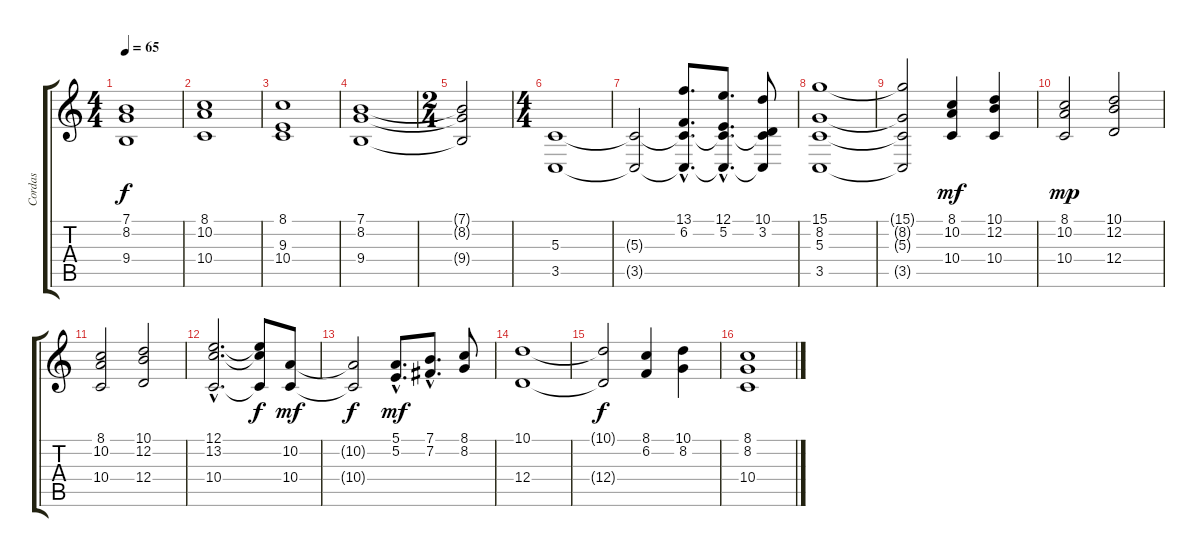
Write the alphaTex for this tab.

\track ("Cordas" "Cordas") {instrument stringensemble1}
\staff {score tabs}
\tuning (E4 B3 G3 D3 A2 E2) {hide}
\ts (4 4)
\tempo 65
\clef g2
\ks c
(7.1 8.2 9.4).1{dy f} |
(8.1 10.2 10.4).1 |
(8.1 9.3 10.4).1 |
(7.1 8.2 9.4).1 |
\ts (2 4)
(7.1{t} 8.2{t} 9.4{t}).2 |
\ts (4 4)
(5.3 3.5).1 |
(5.3{t} 3.5{t}).2 (13.1{hac} 6.2{hac} 5.3{hac t} 3.5{hac t}).8{d} (12.1{hac} 5.2{hac} 5.3{hac t} 3.5{hac t}).8{d} (10.1 3.2 5.3{t} 3.5{t}).8 |
(15.1 8.2 5.3 3.5).1 |
(15.1{t} 8.2{t} 5.3{t} 3.5{t}).2 (8.1 10.2 10.4).4{dy mf} (10.1 12.2 10.4).4 |
(8.1 10.2 10.4).2{dy mp} (10.1 12.2 12.4).2 |
(8.1 10.2 10.4).2 (10.1 12.2 12.4).2 |
(12.1{hac} 13.2{hac} 10.4{hac}).2{d} (12.1{t} 13.2{t} 10.4{t}).8{dy f} (10.2 10.4).8{dy mf} |
(10.2{t} 10.4{t}).2{dy f} (5.1{hac} 5.2{hac}).8{d dy mf} (7.1{hac} 7.2{hac}).8{d} (8.1 8.2).8 |
(10.1 12.4).1 |
(10.1{t} 12.4{t}).2{dy f} (8.1 6.2).4 (10.1 8.2).4 |
(8.1 8.2 10.4).1
